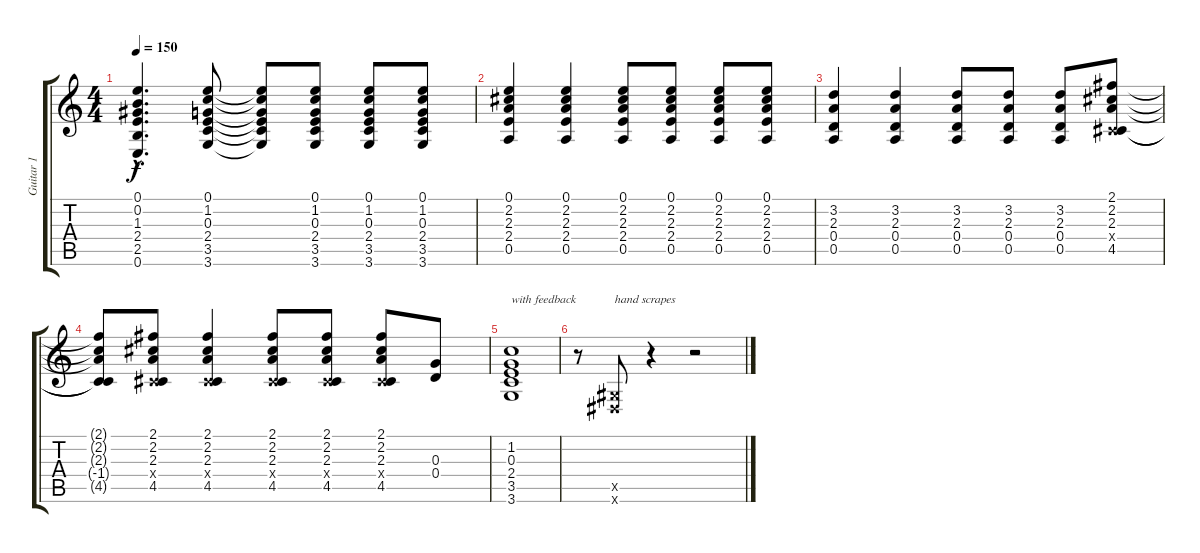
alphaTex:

\track ("Guitar 1" "Guitar 1") {instrument overdrivenguitar}
\staff {score tabs}
\tuning (E4 B3 G3 D3 A2 E2) {hide}
\ts (4 4)
\tempo 150
\clef g2
\ks c
(0.1{hac} 0.2{hac} 1.3{hac} 2.4{hac} 2.5{hac} 0.6{hac}).4{d dy f} (0.1 1.2 0.3 2.4 3.5 3.6).8 (0.1{t} 1.2{t} 0.3{t} 2.4{t} 3.5{t} 3.6{t}).8 (0.1 1.2 0.3 2.4 3.5 3.6).8 (0.1 1.2 0.3 2.4 3.5 3.6).8 (0.1 1.2 0.3 2.4 3.5 3.6).8 |
(0.1 2.2 2.3 2.4 0.5).4 (0.1 2.2 2.3 2.4 0.5).4 (0.1 2.2 2.3 2.4 0.5).8 (0.1 2.2 2.3 2.4 0.5).8 (0.1 2.2 2.3 2.4 0.5).8 (0.1 2.2 2.3 2.4 0.5).8 |
(3.2 2.3 0.4 0.5).4 (3.2 2.3 0.4 0.5).4 (3.2 2.3 0.4 0.5).8 (3.2 2.3 0.4 0.5).8 (3.2 2.3 0.4 0.5).8 (2.1 2.2 2.3 -1.4{x} 4.5).8 |
(2.1{t} 2.2{t} 2.3{t} -1.4{t} 4.5{t}).8 (2.1 2.2 2.3 -1.4{x} 4.5).8 (2.1 2.2 2.3 -1.4{x} 4.5).4 (2.1 2.2 2.3 -1.4{x} 4.5).8 (2.1 2.2 2.3 -1.4{x} 4.5).8 (2.1 2.2 2.3 -1.4{x} 4.5).8 (0.3 0.4).8 |
(1.2 0.3 2.4 3.5 3.6).1{txt "with feedback"} |
r.8 (-1.5{x} -1.6{x}).8{txt "hand scrapes"} r.4 r.2
